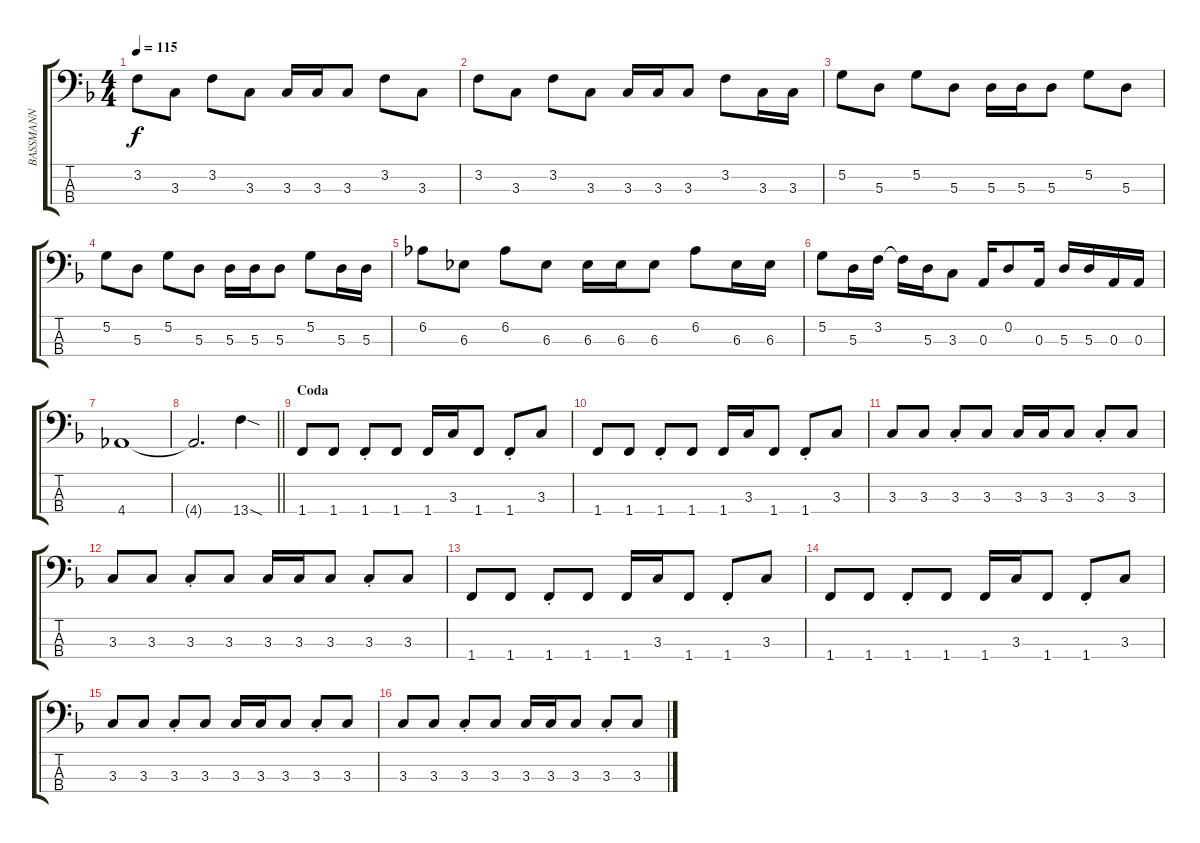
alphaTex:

\track ("BASSMANN" "BASSMANN") {instrument electricbassfinger}
\staff {score tabs}
\tuning (G2 D2 A1 E1) {hide}
\ts (4 4)
\tempo 115
\clef f4
\ks f
3.2.8{dy f} 3.3.8 3.2.8 3.3.8 3.3.16 3.3.16 3.3.8 3.2.8 3.3.8 |
3.2.8 3.3.8 3.2.8 3.3.8 3.3.16 3.3.16 3.3.8 3.2.8 3.3.16 3.3.16 |
5.2.8 5.3.8 5.2.8 5.3.8 5.3.16 5.3.16 5.3.8 5.2.8 5.3.8 |
5.2.8 5.3.8 5.2.8 5.3.8 5.3.16 5.3.16 5.3.8 5.2.8 5.3.16 5.3.16 |
6.2.8 6.3.8 6.2.8 6.3.8 6.3.16 6.3.16 6.3.8 6.2.8 6.3.16 6.3.16 |
5.2.8 5.3.16 3.2.16 3.2{t}.16 5.3.16 3.3.8 0.3.16 0.2.8 0.3.16 5.3.16 5.3.16 0.3.16 0.3.16 |
4.4.1 |
\barLineRight lightlight
4.4{t}.2{d} 13.4{sod}.4 |
\section ("" "Coda")
1.4.8 1.4.8 1.4{st}.8 1.4.8 1.4.16 3.3.16 1.4.8 1.4{st}.8 3.3.8 |
1.4.8 1.4.8 1.4{st}.8 1.4.8 1.4.16 3.3.16 1.4.8 1.4{st}.8 3.3.8 |
3.3.8 3.3.8 3.3{st}.8 3.3.8 3.3.16 3.3.16 3.3.8 3.3{st}.8 3.3.8 |
3.3.8 3.3.8 3.3{st}.8 3.3.8 3.3.16 3.3.16 3.3.8 3.3{st}.8 3.3.8 |
1.4.8 1.4.8 1.4{st}.8 1.4.8 1.4.16 3.3.16 1.4.8 1.4{st}.8 3.3.8 |
1.4.8 1.4.8 1.4{st}.8 1.4.8 1.4.16 3.3.16 1.4.8 1.4{st}.8 3.3.8 |
3.3.8 3.3.8 3.3{st}.8 3.3.8 3.3.16 3.3.16 3.3.8 3.3{st}.8 3.3.8 |
3.3.8 3.3.8 3.3{st}.8 3.3.8 3.3.16 3.3.16 3.3.8 3.3{st}.8 3.3.8
